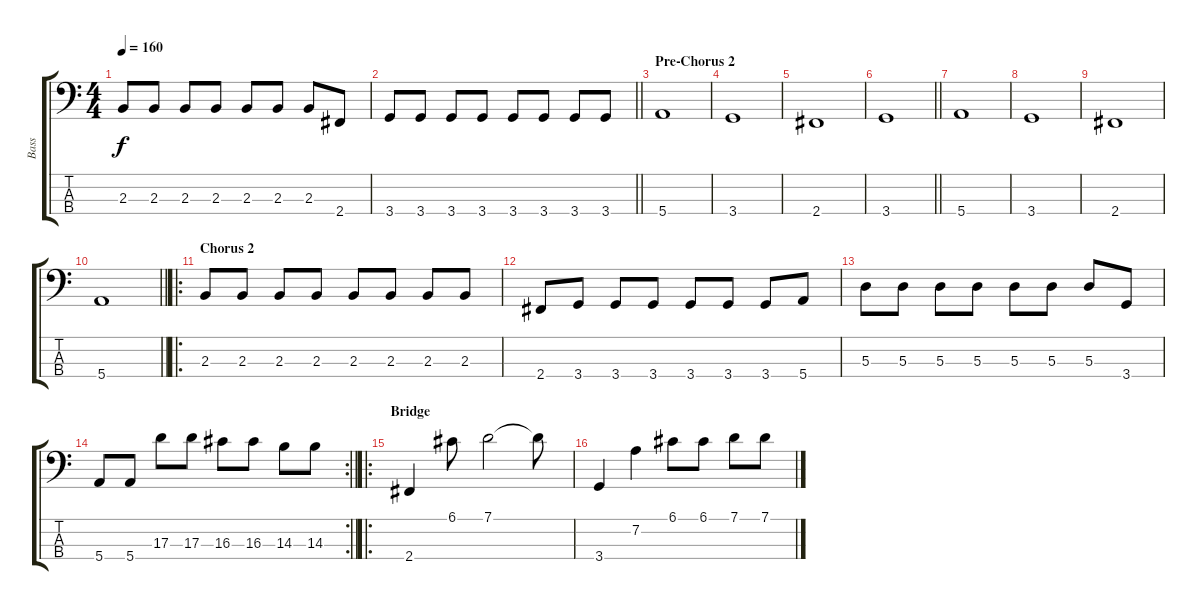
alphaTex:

\track ("Bass" "Bass") {instrument electricbassfinger}
\staff {score tabs}
\tuning (G2 D2 A1 E1) {hide}
\ts (4 4)
\tempo 160
\clef f4
\ks c
2.3.8{dy f} 2.3.8 2.3.8 2.3.8 2.3.8 2.3.8 2.3.8 2.4.8 |
\barLineRight lightlight
3.4.8 3.4.8 3.4.8 3.4.8 3.4.8 3.4.8 3.4.8 3.4.8 |
\section ("" "Pre-Chorus 2")
5.4.1 |
3.4.1 |
2.4.1 |
\barLineRight lightlight
3.4.1 |
5.4.1 |
3.4.1 |
2.4.1 |
\barLineRight lightlight
5.4.1 |
\ro
\section ("" "Chorus 2")
2.3.8 2.3.8 2.3.8 2.3.8 2.3.8 2.3.8 2.3.8 2.3.8 |
2.4.8 3.4.8 3.4.8 3.4.8 3.4.8 3.4.8 3.4.8 5.4.8 |
5.3.8 5.3.8 5.3.8 5.3.8 5.3.8 5.3.8 5.3.8 3.4.8 |
\rc 2
\barLineRight lightlight
5.4.8 5.4.8 17.3.8 17.3.8 16.3.8 16.3.8 14.3.8 14.3.8 |
\ro
\section ("" "Bridge")
2.4.4 6.1.8 7.1.2 7.1{t}.8 |
3.4.4 7.2.4 6.1.8 6.1.8 7.1.8 7.1.8
